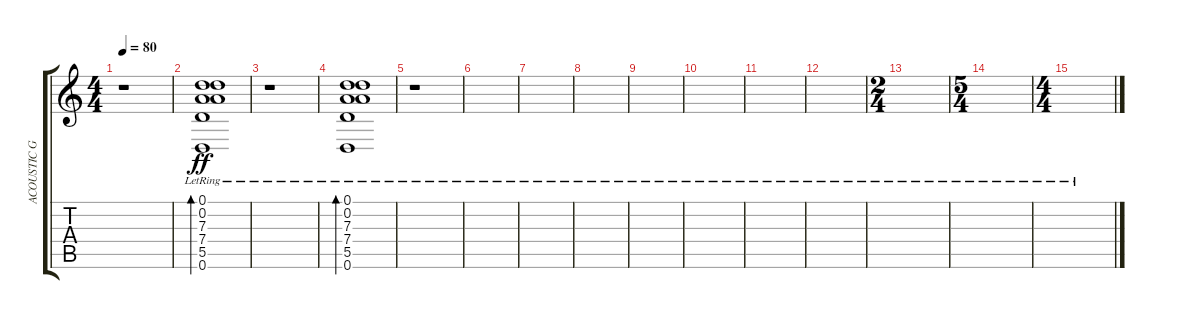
\track ("ACOUSTIC GTR." "ACOUSTIC G") {instrument acousticguitarsteel}
\staff {score tabs}
\tuning (D4 A3 G3 D3 A2 D2) {hide}
\ts (4 4)
\tempo 80
\clef g2
\ks c
r.1{dy ff} |
(0.1{lr} 0.2{lr} 7.3{lr} 7.4{lr} 5.5{lr} 0.6{lr}).1{bd 60} |
r.1 |
(0.1{lr} 0.2{lr} 7.3{lr} 7.4{lr} 5.5{lr} 0.6{lr}).1{bd 60} |
r.1 |
|
|
|
|
|
|
|
\ts (2 4)
|
\ts (5 4)
|
\ts (4 4)
